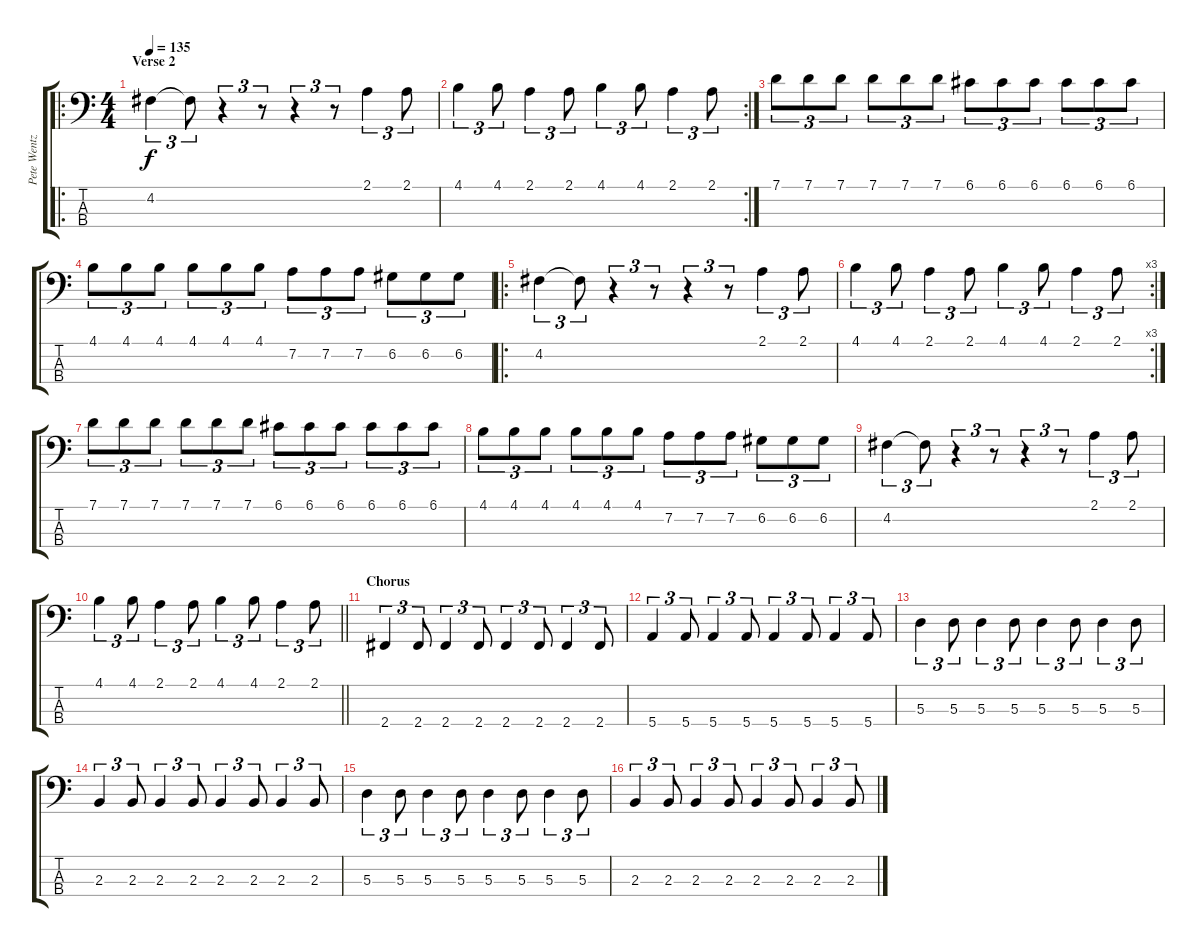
\track ("Pete Wentz" "Pete Wentz") {instrument electricbasspick}
\staff {score tabs}
\tuning (G2 D2 A1 E1) {hide}
\ro
\ts (4 4)
\section ("" "Verse 2")
\tempo 135
\clef f4
\ks c
4.2.4{tu (3 2) dy f} 4.2{t}.8{tu (3 2)} r.4{tu (3 2)} r.8{tu (3 2)} r.4{tu (3 2)} r.8{tu (3 2)} 2.1.4{tu (3 2)} 2.1.8{tu (3 2)} |
\rc 2
4.1.4{tu (3 2)} 4.1.8{tu (3 2)} 2.1.4{tu (3 2)} 2.1.8{tu (3 2)} 4.1.4{tu (3 2)} 4.1.8{tu (3 2)} 2.1.4{tu (3 2)} 2.1.8{tu (3 2)} |
7.1.8{tu (3 2)} 7.1.8{tu (3 2)} 7.1.8{tu (3 2)} 7.1.8{tu (3 2)} 7.1.8{tu (3 2)} 7.1.8{tu (3 2)} 6.1.8{tu (3 2)} 6.1.8{tu (3 2)} 6.1.8{tu (3 2)} 6.1.8{tu (3 2)} 6.1.8{tu (3 2)} 6.1.8{tu (3 2)} |
4.1.8{tu (3 2)} 4.1.8{tu (3 2)} 4.1.8{tu (3 2)} 4.1.8{tu (3 2)} 4.1.8{tu (3 2)} 4.1.8{tu (3 2)} 7.2.8{tu (3 2)} 7.2.8{tu (3 2)} 7.2.8{tu (3 2)} 6.2.8{tu (3 2)} 6.2.8{tu (3 2)} 6.2.8{tu (3 2)} |
\ro
4.2.4{tu (3 2)} 4.2{t}.8{tu (3 2)} r.4{tu (3 2)} r.8{tu (3 2)} r.4{tu (3 2)} r.8{tu (3 2)} 2.1.4{tu (3 2)} 2.1.8{tu (3 2)} |
\rc 3
4.1.4{tu (3 2)} 4.1.8{tu (3 2)} 2.1.4{tu (3 2)} 2.1.8{tu (3 2)} 4.1.4{tu (3 2)} 4.1.8{tu (3 2)} 2.1.4{tu (3 2)} 2.1.8{tu (3 2)} |
7.1.8{tu (3 2)} 7.1.8{tu (3 2)} 7.1.8{tu (3 2)} 7.1.8{tu (3 2)} 7.1.8{tu (3 2)} 7.1.8{tu (3 2)} 6.1.8{tu (3 2)} 6.1.8{tu (3 2)} 6.1.8{tu (3 2)} 6.1.8{tu (3 2)} 6.1.8{tu (3 2)} 6.1.8{tu (3 2)} |
4.1.8{tu (3 2)} 4.1.8{tu (3 2)} 4.1.8{tu (3 2)} 4.1.8{tu (3 2)} 4.1.8{tu (3 2)} 4.1.8{tu (3 2)} 7.2.8{tu (3 2)} 7.2.8{tu (3 2)} 7.2.8{tu (3 2)} 6.2.8{tu (3 2)} 6.2.8{tu (3 2)} 6.2.8{tu (3 2)} |
4.2.4{tu (3 2)} 4.2{t}.8{tu (3 2)} r.4{tu (3 2)} r.8{tu (3 2)} r.4{tu (3 2)} r.8{tu (3 2)} 2.1.4{tu (3 2)} 2.1.8{tu (3 2)} |
\barLineRight lightlight
4.1.4{tu (3 2)} 4.1.8{tu (3 2)} 2.1.4{tu (3 2)} 2.1.8{tu (3 2)} 4.1.4{tu (3 2)} 4.1.8{tu (3 2)} 2.1.4{tu (3 2)} 2.1.8{tu (3 2)} |
\section ("" "Chorus")
2.4.4{tu (3 2)} 2.4.8{tu (3 2)} 2.4.4{tu (3 2)} 2.4.8{tu (3 2)} 2.4.4{tu (3 2)} 2.4.8{tu (3 2)} 2.4.4{tu (3 2)} 2.4.8{tu (3 2)} |
5.4.4{tu (3 2)} 5.4.8{tu (3 2)} 5.4.4{tu (3 2)} 5.4.8{tu (3 2)} 5.4.4{tu (3 2)} 5.4.8{tu (3 2)} 5.4.4{tu (3 2)} 5.4.8{tu (3 2)} |
5.3.4{tu (3 2)} 5.3.8{tu (3 2)} 5.3.4{tu (3 2)} 5.3.8{tu (3 2)} 5.3.4{tu (3 2)} 5.3.8{tu (3 2)} 5.3.4{tu (3 2)} 5.3.8{tu (3 2)} |
2.3.4{tu (3 2)} 2.3.8{tu (3 2)} 2.3.4{tu (3 2)} 2.3.8{tu (3 2)} 2.3.4{tu (3 2)} 2.3.8{tu (3 2)} 2.3.4{tu (3 2)} 2.3.8{tu (3 2)} |
5.3.4{tu (3 2)} 5.3.8{tu (3 2)} 5.3.4{tu (3 2)} 5.3.8{tu (3 2)} 5.3.4{tu (3 2)} 5.3.8{tu (3 2)} 5.3.4{tu (3 2)} 5.3.8{tu (3 2)} |
2.3.4{tu (3 2)} 2.3.8{tu (3 2)} 2.3.4{tu (3 2)} 2.3.8{tu (3 2)} 2.3.4{tu (3 2)} 2.3.8{tu (3 2)} 2.3.4{tu (3 2)} 2.3.8{tu (3 2)}
